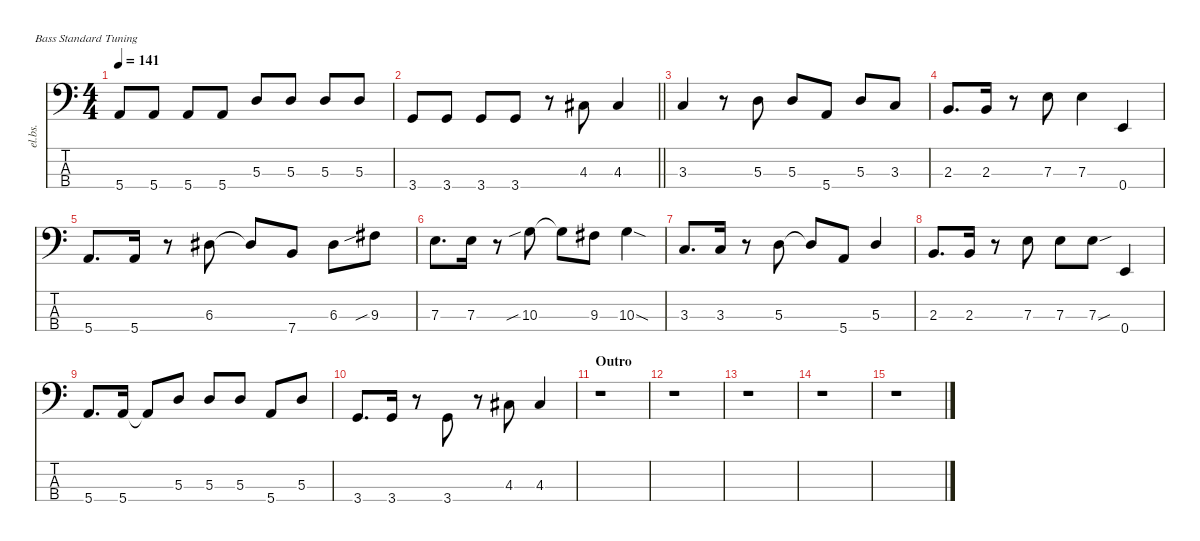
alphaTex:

\defaultSystemsLayout 4
\hideDynamics
\bracketExtendMode nobrackets
\track ("Electric Bass" "el.bs.") {mute instrument electricbassfinger}
\staff {score tabs}
\tuning (G2 D2 A1 E1)
\ts (4 4)
\tempo 141
\clef f4
\ks c
5.4.8{dy mf beam Up} 5.4.8{beam Up} 5.4.8{beam Up} 5.4.8{beam Up} 5.3.8{beam Up} 5.3.8{beam Up} 5.3.8{beam Up} 5.3.8{beam Up} |
\barLineRight lightlight
3.4.8{beam Up} 3.4.8{beam Up} 3.4.8{beam Up} 3.4.8{beam Up} r.8{beam Down} 4.3{acc #}.8{beam Up} 4.3{acc #}.4{beam Up} |
3.3.4{beam Up} r.8{beam Down} 5.3.8{beam Down} 5.3.8{beam Up} 5.4.8{beam Up} 5.3.8{beam Up} 3.3.8{beam Up} |
2.3.8{d beam Up} 2.3.16{beam Up} r.8{beam Down} 7.3.8{beam Down} 7.3.4{beam Down} 0.4.4{beam Up} |
5.4.8{d beam Up} 5.4.16{beam Up} r.8{beam Down} 6.3{acc #}.8{beam Down} 6.3{t acc #}.8{beam Up} 7.4.8{beam Up} 6.3{acc #}.8{beam Down} 9.3{sib acc #}.8{beam Down} |
7.3.8{d beam Down} 7.3.16{beam Down} r.8{beam Down} 10.3{sib}.8{beam Down} 10.3{t}.8{beam Down} 9.3{acc #}.8{beam Down} 10.3{sod}.4{beam Down} |
3.3.8{d beam Up} 3.3.16{beam Up} r.8{beam Down} 5.3.8{beam Down} 5.3{t}.8{beam Up} 5.4.8{beam Up} 5.3.4{beam Up} |
2.3.8{d beam Up} 2.3.16{beam Up} r.8{beam Down} 7.3.8{beam Down} 7.3.8{beam Down} 7.3{sou}.8{beam Down} 0.4.4{beam Up} |
5.4.8{d beam Up} 5.4.16{beam Up} 5.4{t}.8{beam Up} 5.3.8{beam Up} 5.3.8{beam Up} 5.3.8{beam Up} 5.4.8{beam Up} 5.3.8{beam Up} |
3.4.8{d beam Up} 3.4.16{beam Up} r.8{beam Down} 3.4.8{beam Up} r.8{beam Down} 4.3{acc #}.8{beam Up} 4.3{acc #}.4{beam Up} |
\section ("" "Outro")
r.1{beam Down} |
r.1{beam Down} |
r.1{beam Down} |
r.1{beam Down} |
r.1{beam Down}
